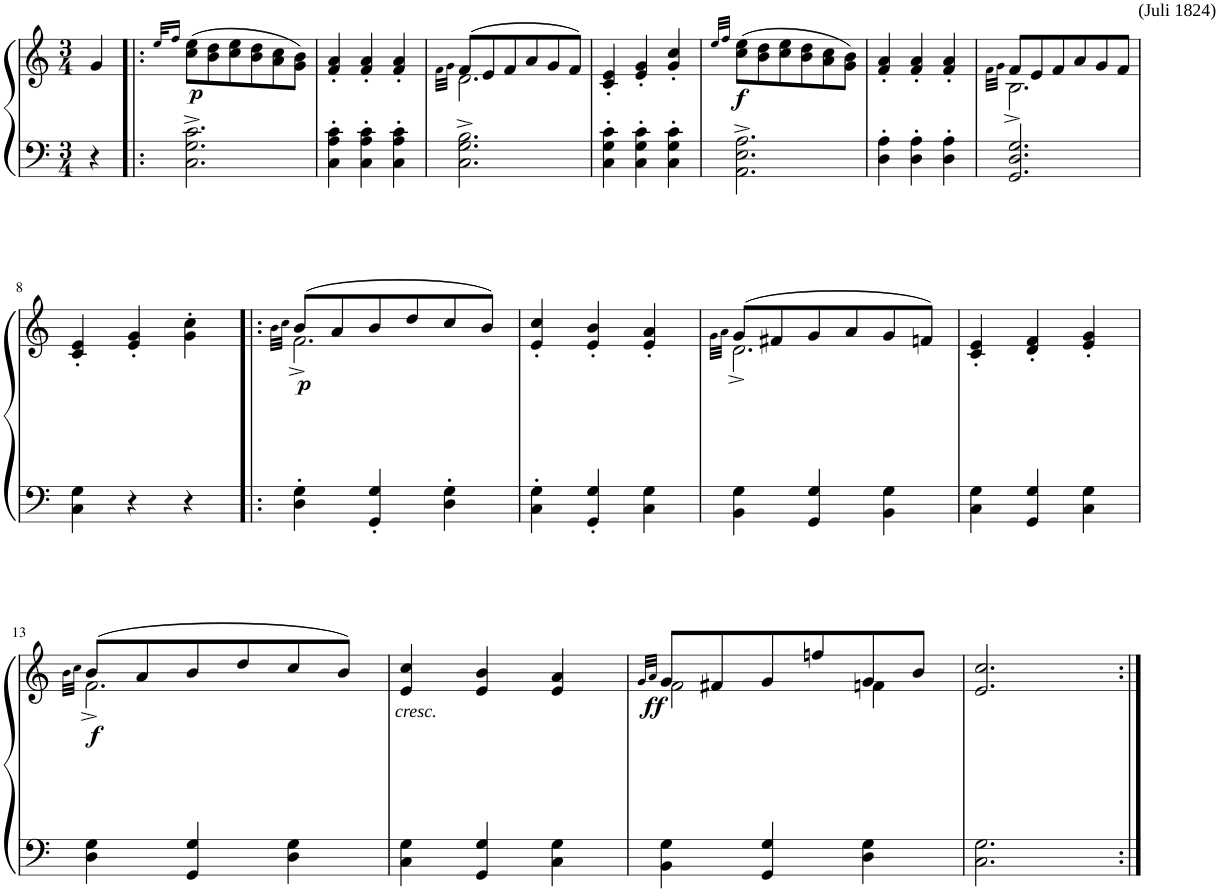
**kern	**kern	**dynam
*part1	*part1	*part1
*staff2	*staff1	*staff1/2
*I"Instrument 1	*	*
*clefF4	*clefG2	*
*k[]	*k[]	*
*M3/4	*M3/4	*
=	=	=
4r	4g/	.
=1!|:	=1!|:	=1!|:
.	32qee/KLL	.
.	16qff/JJ	.
!	!	!LO:DY:b
2.C\^ 2.G\^ 2.c\^	(>8cc\ 8ee\L	p
.	8b\ 8dd\	.
.	8cc\ 8ee\	.
.	8b\ 8dd\	.
.	8a\ 8cc\	.
.	8g\ 8b\J)	.
=2	=2	=2
4C\' 4A\' 4c\'	4f/' 4a/'	.
4C\' 4A\' 4c\'	4f/' 4a/'	.
4C\' 4A\' 4c\'	4f/' 4a/'	.
=3	=3	=3
*	*^	*
.	.	32qf\LLL	.
.	.	32qg\JJJ	.
2.C\^ 2.G\^ 2.B\^	(>8f/L	2.d\	.
.	8e/	.	.
.	8f/	.	.
.	8a/	.	.
.	8g/	.	.
.	8f/J)	.	.
*	*v	*v	*
=4	=4	=4
4C\' 4G\' 4c\'	4c/' 4e/'	.
4C\' 4G\' 4c\'	4e/' 4g/'	.
4C\' 4G\' 4c\'	4g/' 4cc/'	.
=5	=5	=5
.	32qee/LLL	.
.	32qff/JJJ	.
!	!	!LO:DY:b
2.AA\^ 2.E\^ 2.A\^	(8cc\ 8ee\L	f
.	8b\ 8dd\	.
.	8cc\ 8ee\	.
.	8b\ 8dd\	.
.	8a\ 8cc\	.
.	8g\ 8b\J)	.
=6	=6	=6
4D\' 4A\'	4f/' 4a/'	.
4D\' 4A\'	4f/' 4a/'	.
4D\' 4A\'	4f/' 4a/'	.
=7	=7	=7
*	*^	*
.	.	32qf\LLL	.
.	.	32qg\JJJ	.
2.GG/ 2.D/ 2.G/	8f/L	2.B^\	.
.	8e/	.	.
.	8f/	.	.
.	8a/	.	.
.	8g/	.	.
.	8f/J	.	.
*	*v	*v	*
!	!LO:TX:a:t=(Juli 1824)	!
!!LO:LB:g=z
=8	=8	=8
4C\ 4G\	4c/' 4e/'	.
4r	4e/' 4g/'	.
4r	4g\' 4cc\'	.
=9!|:	=9!|:	=9!|:
*	*^	*
.	.	32qb\LLL	.
.	.	32qcc\JJJ	.
!	!	!	!LO:DY:a=2
4D\' 4G\'	(>8b/L	2.f^\	p
.	8a/	.	.
4GG/' 4G/'	8b/	.	.
.	8dd/	.	.
4D\' 4G\'	8cc/	.	.
.	8b/J)	.	.
*	*v	*v	*
=10	=10	=10
4C\' 4G\'	4e/' 4cc/'	.
4GG/' 4G/'	4e/' 4b/'	.
4C\ 4G\	4e/' 4a/'	.
=11	=11	=11
*	*^	*
.	.	32qg\LLL	.
.	.	32qa\JJJ	.
4BB\ 4G\	(>8g/L	2.d^\	.
.	8f#X/	.	.
4GG/ 4G/	8g/	.	.
.	8a/	.	.
4BB\ 4G\	8g/	.	.
.	8fn/J)	.	.
*	*v	*v	*
=12	=12	=12
4C\ 4G\	4c/' 4e/'	.
4GG/ 4G/	4d/' 4f/'	.
4C\ 4G\	4e/' 4g/'	.
!!LO:LB:g=z
=13	=13	=13
*	*^	*
.	.	32qb\LLL	.
.	.	32qcc\JJJ	.
!	!	!	!LO:DY:a=2
4D\ 4G\	(>8b/L	2.f^\	f
.	8a/	.	.
4GG/ 4G/	8b/	.	.
.	8dd/	.	.
4D\ 4G\	8cc/	.	.
.	8b/J)	.	.
*	*v	*v	*
=14	=14	=14
!	!LO:TX:b:i:t=cresc.	!
4C\ 4G\	4e/ 4cc/	.
4GG/ 4G/	4e/ 4b/	.
4C\ 4G\	4e/ 4a/	.
=15	=15	=15
.	32qg/LLL	.
.	32qa/JJJ	.
*	*^	*
!	!	!	!LO:DY:b
4BB\ 4G\	8g/L	2f\	ff
.	8f#X/	.	.
4GG/ 4G/	8g/	.	.
.	8ffn/	.	.
4D\ 4G\	8g/	4fn\	.
.	8b/J	.	.
*	*v	*v	*
=16	=16	=16
2.C\ 2.G\	2.e/ 2.cc/	.
=:|!	=:|!	=:|!
*-	*-	*-
